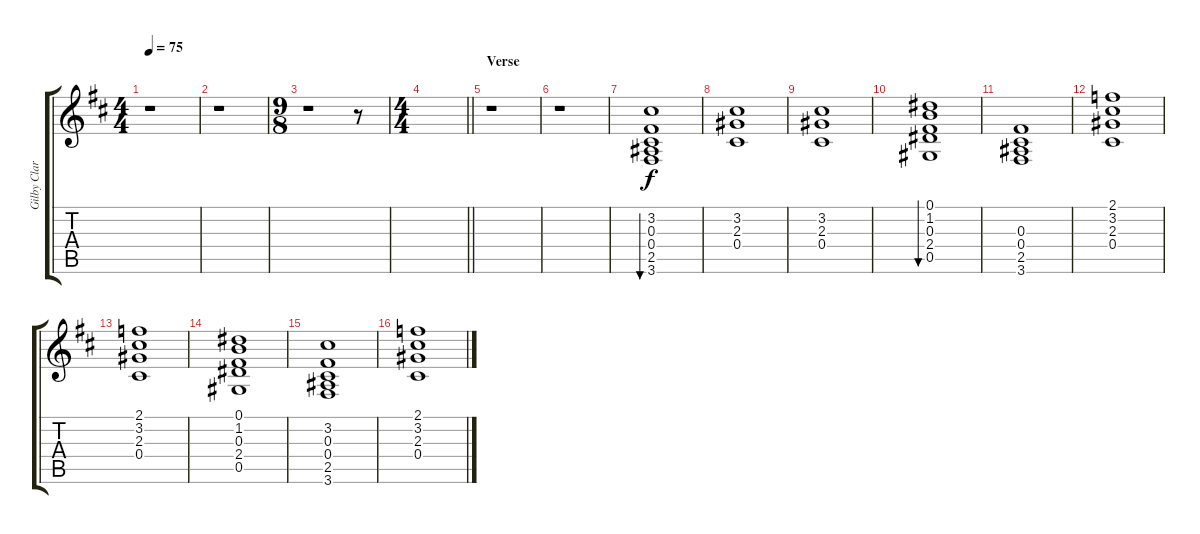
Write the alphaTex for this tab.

\track ("Gilby Clarke - Clean Tone" "Gilby Clar") {instrument electricguitarjazz}
\staff {score tabs}
\tuning (Eb4 Bb3 Gb3 Db3 Ab2 Eb2) {hide}
\ts (4 4)
\tempo 75
\clef g2
\ks d
r.1{dy f} |
r.1 |
\ts (9 8)
r.1 r.8 |
\ts (4 4)
\barLineRight lightlight
|
\section ("" "Verse")
r.1 |
r.1 |
(3.2 0.3 0.4 2.5 3.6).1{bu 240} |
(3.2 2.3 0.4).1 |
(3.2 2.3 0.4).1 |
(0.1 1.2 0.3 2.4 0.5).1{bu 120} |
(0.3 0.4 2.5 3.6).1 |
(2.1 3.2 2.3 0.4).1 |
(2.1 3.2 2.3 0.4).1 |
(0.1 1.2 0.3 2.4 0.5).1 |
(3.2 0.3 0.4 2.5 3.6).1 |
(2.1 3.2 2.3 0.4).1
